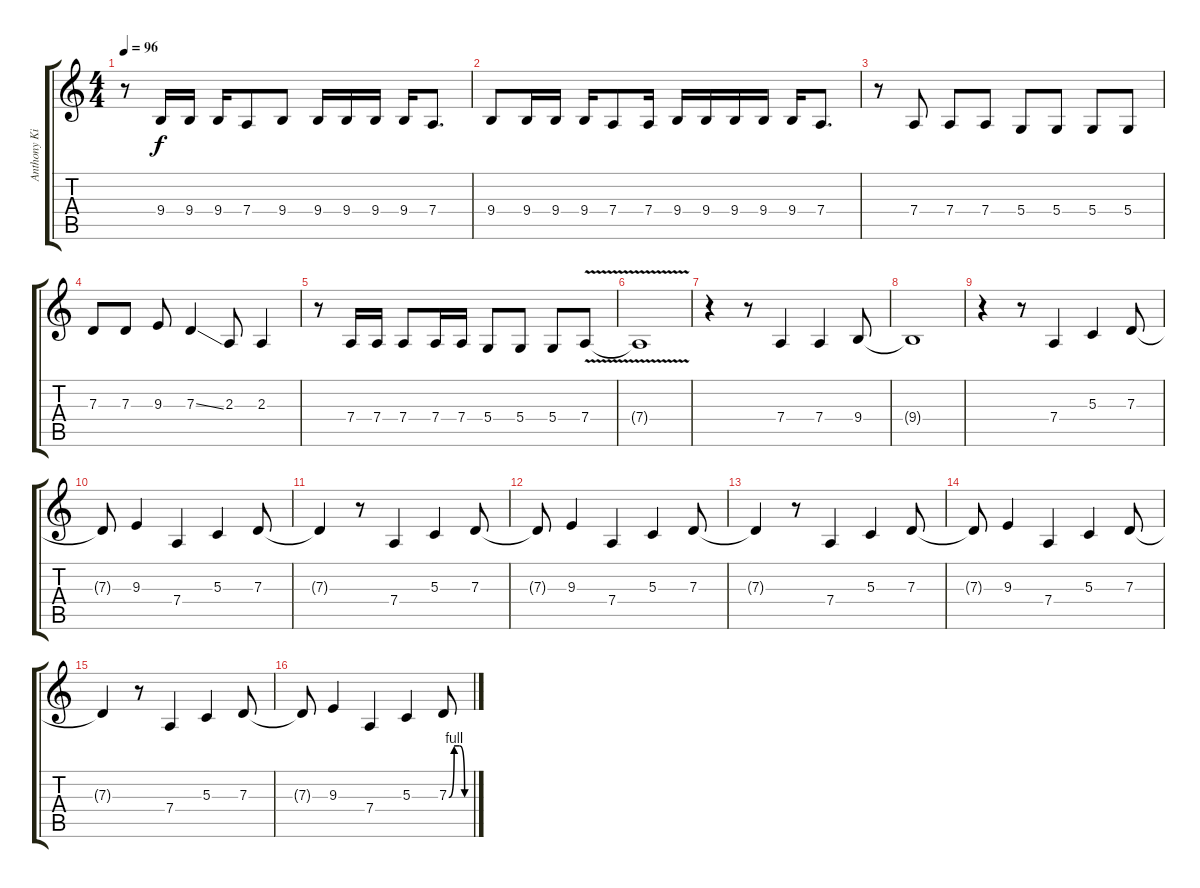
\track ("Anthony Kieds" "Anthony Ki") {mute instrument violin}
\staff {score tabs}
\tuning (E4 B3 G3 D3 A2 E2) {hide}
\ts (4 4)
\tempo 96
\clef g2
\ks c
r.8{dy f} 9.4.16 9.4.16 9.4.16 7.4.8 9.4.8 9.4.16 9.4.16 9.4.16 9.4.16 7.4.8{d} |
9.4.8 9.4.16 9.4.16 9.4.16 7.4.8 7.4.16 9.4.16 9.4.16 9.4.16 9.4.16 9.4.16 7.4.8{d} |
r.8 7.4.8 7.4.8 7.4.8 5.4.8 5.4.8 5.4.8 5.4.8 |
7.3.8 7.3.8 9.3.8 7.3{ss}.4 2.3.8 2.3.4 |
r.8 7.4.16 7.4.16 7.4.8 7.4.16 7.4.16 5.4.8 5.4.8 5.4.8 7.4{v}.8 |
7.4{t}.1 |
r.4 r.8 7.4.4 7.4.4 9.4.8 |
9.4{t}.1 |
r.4 r.8 7.4.4 5.3.4 7.3.8 |
7.3{t}.8 9.3.4 7.4.4 5.3.4 7.3.8 |
7.3{t}.4 r.8 7.4.4 5.3.4 7.3.8 |
7.3{t}.8 9.3.4 7.4.4 5.3.4 7.3.8 |
7.3{t}.4 r.8 7.4.4 5.3.4 7.3.8 |
7.3{t}.8 9.3.4 7.4.4 5.3.4 7.3.8 |
7.3{t}.4 r.8 7.4.4 5.3.4 7.3.8 |
7.3{t}.8 9.3.4 7.4.4 5.3.4 7.3{be (custom 0 0 15 4 30 4 45 0 60 0)}.8
